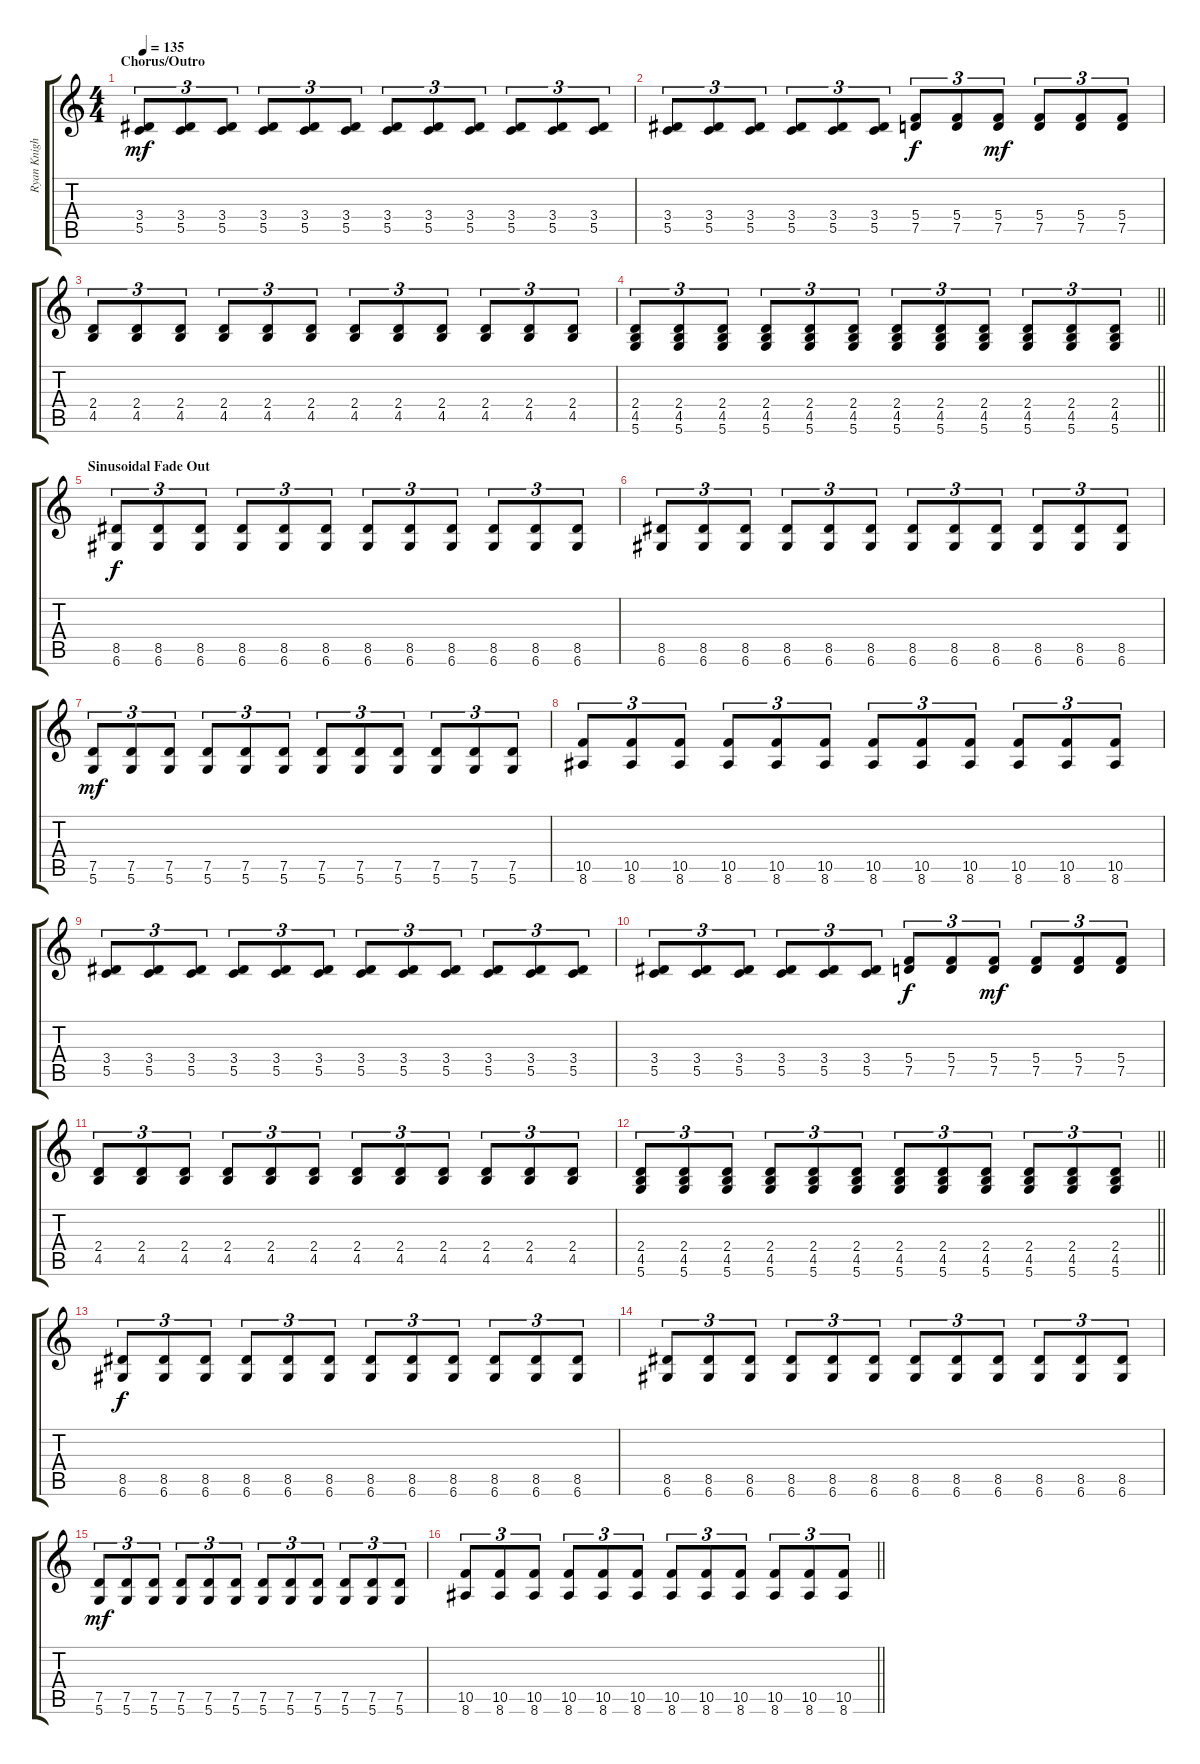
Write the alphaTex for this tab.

\track ("Ryan Knight Rhtyhm" "Ryan Knigh") {instrument overdrivenguitar}
\staff {score tabs}
\tuning (D4 A3 F3 C3 G2 D2) {hide}
\ts (4 4)
\section ("" "Chorus/Outro")
\tempo 135
\clef g2
\ks c
(3.4 5.5).8{tu (3 2) dy mf} (3.4 5.5).8{tu (3 2)} (3.4 5.5).8{tu (3 2)} (3.4 5.5).8{tu (3 2)} (3.4 5.5).8{tu (3 2)} (3.4 5.5).8{tu (3 2)} (3.4 5.5).8{tu (3 2)} (3.4 5.5).8{tu (3 2)} (3.4 5.5).8{tu (3 2)} (3.4 5.5).8{tu (3 2)} (3.4 5.5).8{tu (3 2)} (3.4 5.5).8{tu (3 2)} |
(3.4 5.5).8{tu (3 2)} (3.4 5.5).8{tu (3 2)} (3.4 5.5).8{tu (3 2)} (3.4 5.5).8{tu (3 2)} (3.4 5.5).8{tu (3 2)} (3.4 5.5).8{tu (3 2)} (5.4 7.5).8{tu (3 2) dy f} (5.4 7.5).8{tu (3 2)} (5.4 7.5).8{tu (3 2) dy mf} (5.4 7.5).8{tu (3 2)} (5.4 7.5).8{tu (3 2)} (5.4 7.5).8{tu (3 2)} |
(2.4 4.5).8{tu (3 2)} (2.4 4.5).8{tu (3 2)} (2.4 4.5).8{tu (3 2)} (2.4 4.5).8{tu (3 2)} (2.4 4.5).8{tu (3 2)} (2.4 4.5).8{tu (3 2)} (2.4 4.5).8{tu (3 2)} (2.4 4.5).8{tu (3 2)} (2.4 4.5).8{tu (3 2)} (2.4 4.5).8{tu (3 2)} (2.4 4.5).8{tu (3 2)} (2.4 4.5).8{tu (3 2)} |
\barLineRight lightlight
(2.4 4.5 5.6).8{tu (3 2)} (2.4 4.5 5.6).8{tu (3 2)} (2.4 4.5 5.6).8{tu (3 2)} (2.4 4.5 5.6).8{tu (3 2)} (2.4 4.5 5.6).8{tu (3 2)} (2.4 4.5 5.6).8{tu (3 2)} (2.4 4.5 5.6).8{tu (3 2)} (2.4 4.5 5.6).8{tu (3 2)} (2.4 4.5 5.6).8{tu (3 2)} (2.4 4.5 5.6).8{tu (3 2)} (2.4 4.5 5.6).8{tu (3 2)} (2.4 4.5 5.6).8{tu (3 2)} |
\section ("" "Sinusoidal Fade Out")
(8.5 6.6).8{tu (3 2) dy f} (8.5 6.6).8{tu (3 2)} (8.5 6.6).8{tu (3 2)} (8.5 6.6).8{tu (3 2)} (8.5 6.6).8{tu (3 2)} (8.5 6.6).8{tu (3 2)} (8.5 6.6).8{tu (3 2)} (8.5 6.6).8{tu (3 2)} (8.5 6.6).8{tu (3 2)} (8.5 6.6).8{tu (3 2)} (8.5 6.6).8{tu (3 2)} (8.5 6.6).8{tu (3 2)} |
(8.5 6.6).8{tu (3 2)} (8.5 6.6).8{tu (3 2)} (8.5 6.6).8{tu (3 2)} (8.5 6.6).8{tu (3 2)} (8.5 6.6).8{tu (3 2)} (8.5 6.6).8{tu (3 2)} (8.5 6.6).8{tu (3 2)} (8.5 6.6).8{tu (3 2)} (8.5 6.6).8{tu (3 2)} (8.5 6.6).8{tu (3 2)} (8.5 6.6).8{tu (3 2)} (8.5 6.6).8{tu (3 2)} |
(7.5 5.6).8{tu (3 2) dy mf} (7.5 5.6).8{tu (3 2)} (7.5 5.6).8{tu (3 2)} (7.5 5.6).8{tu (3 2)} (7.5 5.6).8{tu (3 2)} (7.5 5.6).8{tu (3 2)} (7.5 5.6).8{tu (3 2)} (7.5 5.6).8{tu (3 2)} (7.5 5.6).8{tu (3 2)} (7.5 5.6).8{tu (3 2)} (7.5 5.6).8{tu (3 2)} (7.5 5.6).8{tu (3 2)} |
(10.5 8.6).8{tu (3 2)} (10.5 8.6).8{tu (3 2)} (10.5 8.6).8{tu (3 2)} (10.5 8.6).8{tu (3 2)} (10.5 8.6).8{tu (3 2)} (10.5 8.6).8{tu (3 2)} (10.5 8.6).8{tu (3 2)} (10.5 8.6).8{tu (3 2)} (10.5 8.6).8{tu (3 2)} (10.5 8.6).8{tu (3 2)} (10.5 8.6).8{tu (3 2)} (10.5 8.6).8{tu (3 2)} |
(3.4 5.5).8{tu (3 2)} (3.4 5.5).8{tu (3 2)} (3.4 5.5).8{tu (3 2)} (3.4 5.5).8{tu (3 2)} (3.4 5.5).8{tu (3 2)} (3.4 5.5).8{tu (3 2)} (3.4 5.5).8{tu (3 2)} (3.4 5.5).8{tu (3 2)} (3.4 5.5).8{tu (3 2)} (3.4 5.5).8{tu (3 2)} (3.4 5.5).8{tu (3 2)} (3.4 5.5).8{tu (3 2)} |
(3.4 5.5).8{tu (3 2)} (3.4 5.5).8{tu (3 2)} (3.4 5.5).8{tu (3 2)} (3.4 5.5).8{tu (3 2)} (3.4 5.5).8{tu (3 2)} (3.4 5.5).8{tu (3 2)} (5.4 7.5).8{tu (3 2) dy f} (5.4 7.5).8{tu (3 2)} (5.4 7.5).8{tu (3 2) dy mf} (5.4 7.5).8{tu (3 2)} (5.4 7.5).8{tu (3 2)} (5.4 7.5).8{tu (3 2)} |
(2.4 4.5).8{tu (3 2)} (2.4 4.5).8{tu (3 2)} (2.4 4.5).8{tu (3 2)} (2.4 4.5).8{tu (3 2)} (2.4 4.5).8{tu (3 2)} (2.4 4.5).8{tu (3 2)} (2.4 4.5).8{tu (3 2)} (2.4 4.5).8{tu (3 2)} (2.4 4.5).8{tu (3 2)} (2.4 4.5).8{tu (3 2)} (2.4 4.5).8{tu (3 2)} (2.4 4.5).8{tu (3 2)} |
\barLineRight lightlight
(2.4 4.5 5.6).8{tu (3 2)} (2.4 4.5 5.6).8{tu (3 2)} (2.4 4.5 5.6).8{tu (3 2)} (2.4 4.5 5.6).8{tu (3 2)} (2.4 4.5 5.6).8{tu (3 2)} (2.4 4.5 5.6).8{tu (3 2)} (2.4 4.5 5.6).8{tu (3 2)} (2.4 4.5 5.6).8{tu (3 2)} (2.4 4.5 5.6).8{tu (3 2)} (2.4 4.5 5.6).8{tu (3 2)} (2.4 4.5 5.6).8{tu (3 2)} (2.4 4.5 5.6).8{tu (3 2)} |
(8.5 6.6).8{tu (3 2) dy f} (8.5 6.6).8{tu (3 2)} (8.5 6.6).8{tu (3 2)} (8.5 6.6).8{tu (3 2)} (8.5 6.6).8{tu (3 2)} (8.5 6.6).8{tu (3 2)} (8.5 6.6).8{tu (3 2)} (8.5 6.6).8{tu (3 2)} (8.5 6.6).8{tu (3 2)} (8.5 6.6).8{tu (3 2)} (8.5 6.6).8{tu (3 2)} (8.5 6.6).8{tu (3 2)} |
(8.5 6.6).8{tu (3 2)} (8.5 6.6).8{tu (3 2)} (8.5 6.6).8{tu (3 2)} (8.5 6.6).8{tu (3 2)} (8.5 6.6).8{tu (3 2)} (8.5 6.6).8{tu (3 2)} (8.5 6.6).8{tu (3 2)} (8.5 6.6).8{tu (3 2)} (8.5 6.6).8{tu (3 2)} (8.5 6.6).8{tu (3 2)} (8.5 6.6).8{tu (3 2)} (8.5 6.6).8{tu (3 2)} |
(7.5 5.6).8{tu (3 2) dy mf} (7.5 5.6).8{tu (3 2)} (7.5 5.6).8{tu (3 2)} (7.5 5.6).8{tu (3 2)} (7.5 5.6).8{tu (3 2)} (7.5 5.6).8{tu (3 2)} (7.5 5.6).8{tu (3 2)} (7.5 5.6).8{tu (3 2)} (7.5 5.6).8{tu (3 2)} (7.5 5.6).8{tu (3 2)} (7.5 5.6).8{tu (3 2)} (7.5 5.6).8{tu (3 2)} |
\barLineRight lightlight
(10.5 8.6).8{tu (3 2)} (10.5 8.6).8{tu (3 2)} (10.5 8.6).8{tu (3 2)} (10.5 8.6).8{tu (3 2)} (10.5 8.6).8{tu (3 2)} (10.5 8.6).8{tu (3 2)} (10.5 8.6).8{tu (3 2)} (10.5 8.6).8{tu (3 2)} (10.5 8.6).8{tu (3 2)} (10.5 8.6).8{tu (3 2)} (10.5 8.6).8{tu (3 2)} (10.5 8.6).8{tu (3 2)}
